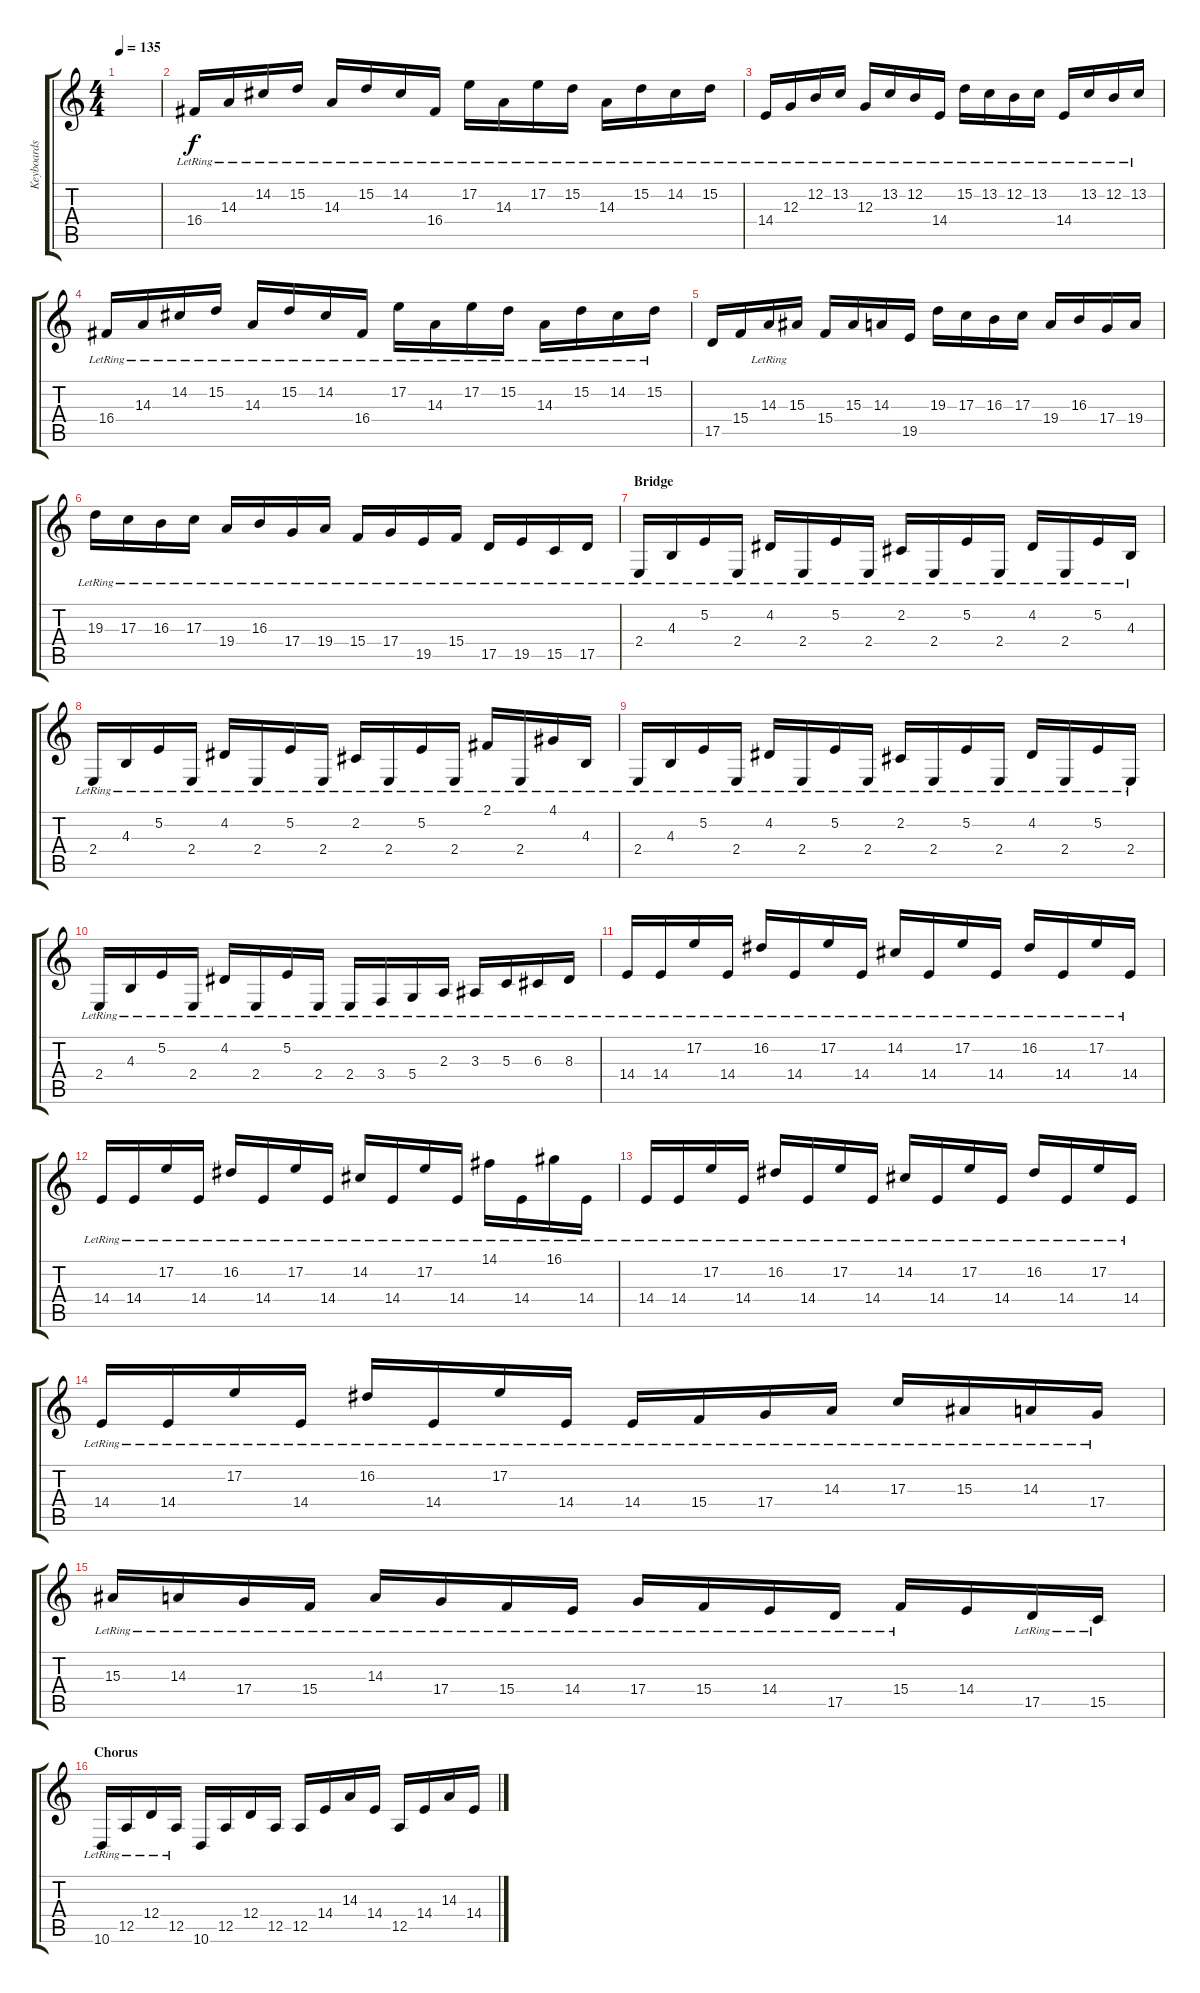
\track ("Keyboards" "Keyboards") {instrument harpsichord}
\staff {score tabs}
\tuning (E4 B3 G3 D3 A2 E2) {hide}
\ts (4 4)
\tempo 135
\clef g2
\ks c
|
16.4{lr}.16 14.3{lr}.16 14.2{lr}.16 15.2{lr}.16 14.3{lr}.16 15.2{lr}.16 14.2{lr}.16 16.4{lr}.16 17.2{lr}.16 14.3{lr}.16 17.2{lr}.16 15.2{lr}.16 14.3{lr}.16 15.2{lr}.16 14.2{lr}.16 15.2{lr}.16 |
14.4{lr}.16 12.3{lr}.16 12.2{lr}.16 13.2{lr}.16 12.3{lr}.16 13.2{lr}.16 12.2{lr}.16 14.4{lr}.16 15.2{lr}.16 13.2{lr}.16 12.2{lr}.16 13.2{lr}.16 14.4{lr}.16 13.2{lr}.16 12.2{lr}.16 13.2{lr}.16 |
16.4{lr}.16 14.3{lr}.16 14.2{lr}.16 15.2{lr}.16 14.3{lr}.16 15.2{lr}.16 14.2{lr}.16 16.4{lr}.16 17.2{lr}.16 14.3{lr}.16 17.2{lr}.16 15.2{lr}.16 14.3{lr}.16 15.2{lr}.16 14.2{lr}.16 15.2{lr}.16 |
17.5.16 15.4.16 14.3{lr}.16 15.3.16 15.4.16 15.3.16 14.3.16 19.5.16 19.3.16 17.3.16 16.3.16 17.3.16 19.4.16 16.3.16 17.4.16 19.4.16 |
19.3{lr}.16 17.3{lr}.16 16.3{lr}.16 17.3{lr}.16 19.4{lr}.16 16.3{lr}.16 17.4{lr}.16 19.4{lr}.16 15.4{lr}.16 17.4{lr}.16 19.5{lr}.16 15.4{lr}.16 17.5{lr}.16 19.5{lr}.16 15.5{lr}.16 17.5{lr}.16 |
\section ("" "Bridge")
2.4{lr}.16 4.3{lr}.16 5.2{lr}.16 2.4{lr}.16 4.2{lr}.16 2.4{lr}.16 5.2{lr}.16 2.4{lr}.16 2.2{lr}.16 2.4{lr}.16 5.2{lr}.16 2.4{lr}.16 4.2{lr}.16 2.4{lr}.16 5.2{lr}.16 4.3{lr}.16 |
2.4{lr}.16 4.3{lr}.16 5.2{lr}.16 2.4{lr}.16 4.2{lr}.16 2.4{lr}.16 5.2{lr}.16 2.4{lr}.16 2.2{lr}.16 2.4{lr}.16 5.2{lr}.16 2.4{lr}.16 2.1{lr}.16 2.4{lr}.16 4.1{lr}.16 4.3{lr}.16 |
2.4{lr}.16 4.3{lr}.16 5.2{lr}.16 2.4{lr}.16 4.2{lr}.16 2.4{lr}.16 5.2{lr}.16 2.4{lr}.16 2.2{lr}.16 2.4{lr}.16 5.2{lr}.16 2.4{lr}.16 4.2{lr}.16 2.4{lr}.16 5.2{lr}.16 2.4{lr}.16 |
2.4{lr}.16 4.3{lr}.16 5.2{lr}.16 2.4{lr}.16 4.2{lr}.16 2.4{lr}.16 5.2{lr}.16 2.4{lr}.16 2.4{lr}.16 3.4{lr}.16 5.4{lr}.16 2.3{lr}.16 3.3{lr}.16 5.3{lr}.16 6.3{lr}.16 8.3{lr}.16 |
14.4{lr}.16 14.4{lr}.16 17.2{lr}.16 14.4{lr}.16 16.2{lr}.16 14.4{lr}.16 17.2{lr}.16 14.4{lr}.16 14.2{lr}.16 14.4{lr}.16 17.2{lr}.16 14.4{lr}.16 16.2{lr}.16 14.4{lr}.16 17.2{lr}.16 14.4{lr}.16 |
14.4{lr}.16 14.4{lr}.16 17.2{lr}.16 14.4{lr}.16 16.2{lr}.16 14.4{lr}.16 17.2{lr}.16 14.4{lr}.16 14.2{lr}.16 14.4{lr}.16 17.2{lr}.16 14.4{lr}.16 14.1{lr}.16 14.4{lr}.16 16.1{lr}.16 14.4{lr}.16 |
14.4{lr}.16 14.4{lr}.16 17.2{lr}.16 14.4{lr}.16 16.2{lr}.16 14.4{lr}.16 17.2{lr}.16 14.4{lr}.16 14.2{lr}.16 14.4{lr}.16 17.2{lr}.16 14.4{lr}.16 16.2{lr}.16 14.4{lr}.16 17.2{lr}.16 14.4{lr}.16 |
14.4{lr}.16 14.4{lr}.16 17.2{lr}.16 14.4{lr}.16 16.2{lr}.16 14.4{lr}.16 17.2{lr}.16 14.4{lr}.16 14.4{lr}.16 15.4{lr}.16 17.4{lr}.16 14.3{lr}.16 17.3{lr}.16 15.3{lr}.16 14.3{lr}.16 17.4{lr}.16 |
15.3{lr}.16 14.3{lr}.16 17.4{lr}.16 15.4{lr}.16 14.3{lr}.16 17.4{lr}.16 15.4{lr}.16 14.4{lr}.16 17.4{lr}.16 15.4{lr}.16 14.4{lr}.16 17.5{lr}.16 15.4{lr}.16 14.4.16 17.5{lr}.16 15.5{lr}.16 |
\section ("" "Chorus")
10.6{lr}.16 12.5{lr}.16 12.4{lr}.16 12.5{lr}.16 10.6.16 12.5.16 12.4.16 12.5.16 12.5.16 14.4.16 14.3.16 14.4.16 12.5.16 14.4.16 14.3.16 14.4.16
